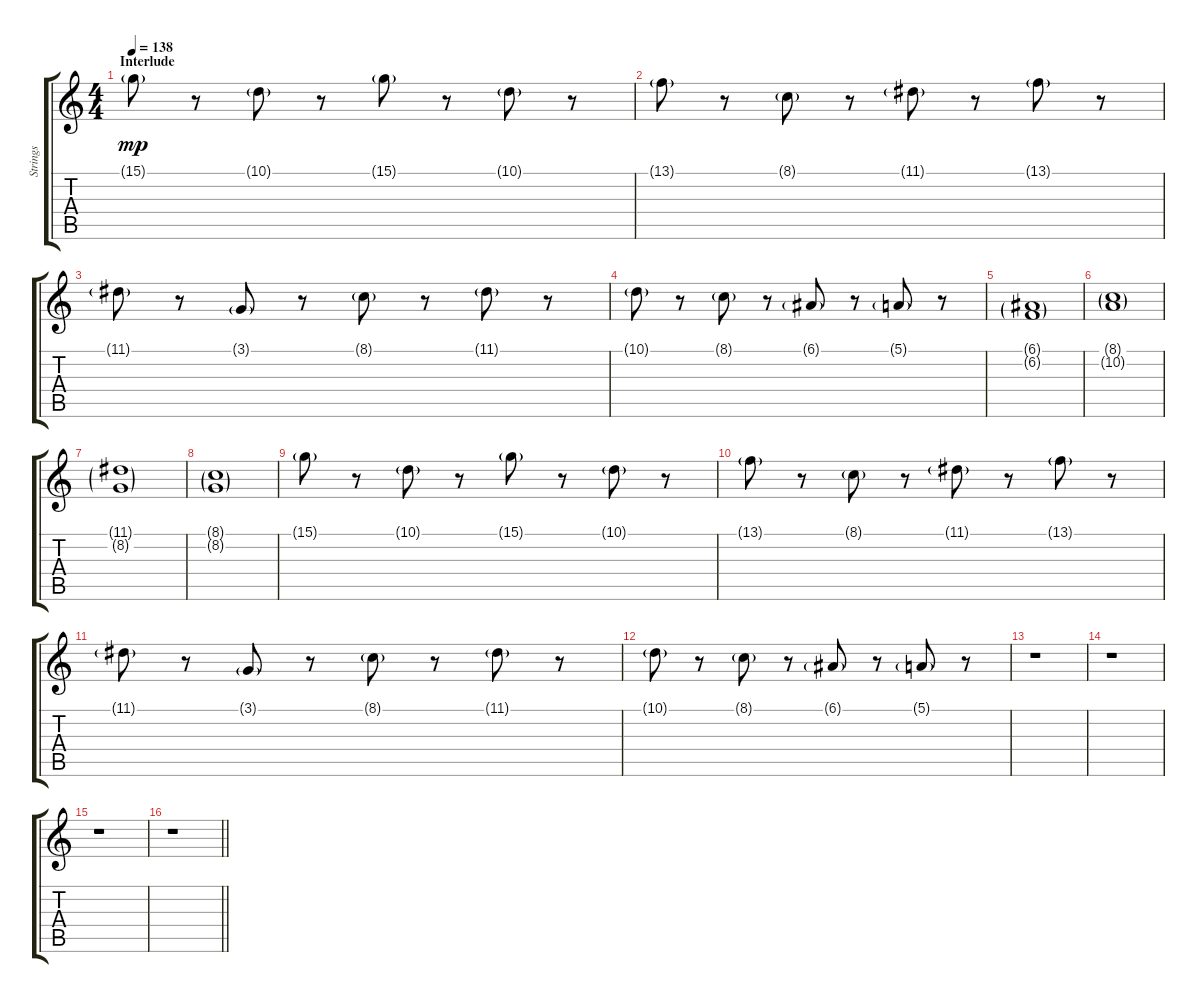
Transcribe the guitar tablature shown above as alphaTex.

\track ("Strings" "Strings") {instrument stringensemble1}
\staff {score tabs}
\tuning (E4 B3 G3 D3 A2 E2) {hide}
\ts (4 4)
\section ("" "Interlude ")
\tempo 138
\clef g2
\ks c
15.1{g}.8{dy mp} r.8 10.1{g}.8 r.8 15.1{g}.8 r.8 10.1{g}.8 r.8 |
13.1{g}.8 r.8 8.1{g}.8 r.8 11.1{g}.8 r.8 13.1{g}.8 r.8 |
11.1{g}.8 r.8 3.1{g}.8 r.8 8.1{g}.8 r.8 11.1{g}.8 r.8 |
10.1{g}.8 r.8 8.1{g}.8 r.8 6.1{g}.8 r.8 5.1{g}.8 r.8 |
(6.1{g} 6.2{g}).1 |
(8.1{g} 10.2{g}).1 |
(11.1{g} 8.2{g}).1 |
(8.1{g} 8.2{g}).1 |
15.1{g}.8 r.8 10.1{g}.8 r.8 15.1{g}.8 r.8 10.1{g}.8 r.8 |
13.1{g}.8 r.8 8.1{g}.8 r.8 11.1{g}.8 r.8 13.1{g}.8 r.8 |
11.1{g}.8 r.8 3.1{g}.8 r.8 8.1{g}.8 r.8 11.1{g}.8 r.8 |
10.1{g}.8 r.8 8.1{g}.8 r.8 6.1{g}.8 r.8 5.1{g}.8 r.8 |
r.1 |
r.1 |
r.1 |
\barLineRight lightlight
r.1
